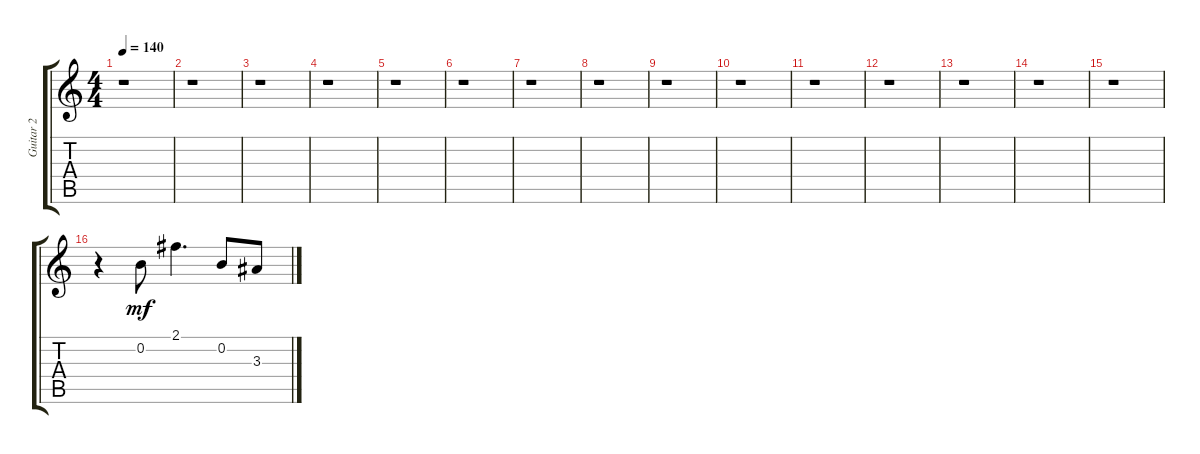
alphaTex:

\track ("Guitar 2" "Guitar 2") {instrument acousticguitarsteel}
\staff {score tabs}
\tuning (E4 B3 G3 D3 A2 E2) {hide}
\ts (4 4)
\tempo 140
\clef g2
\ks c
r.1{dy f} |
r.1 |
r.1 |
r.1 |
r.1 |
r.1 |
r.1 |
r.1 |
r.1 |
r.1 |
r.1 |
r.1 |
r.1 |
r.1 |
r.1 |
r.4 0.2.8{dy mf} 2.1.4{d} 0.2.8 3.3.8
